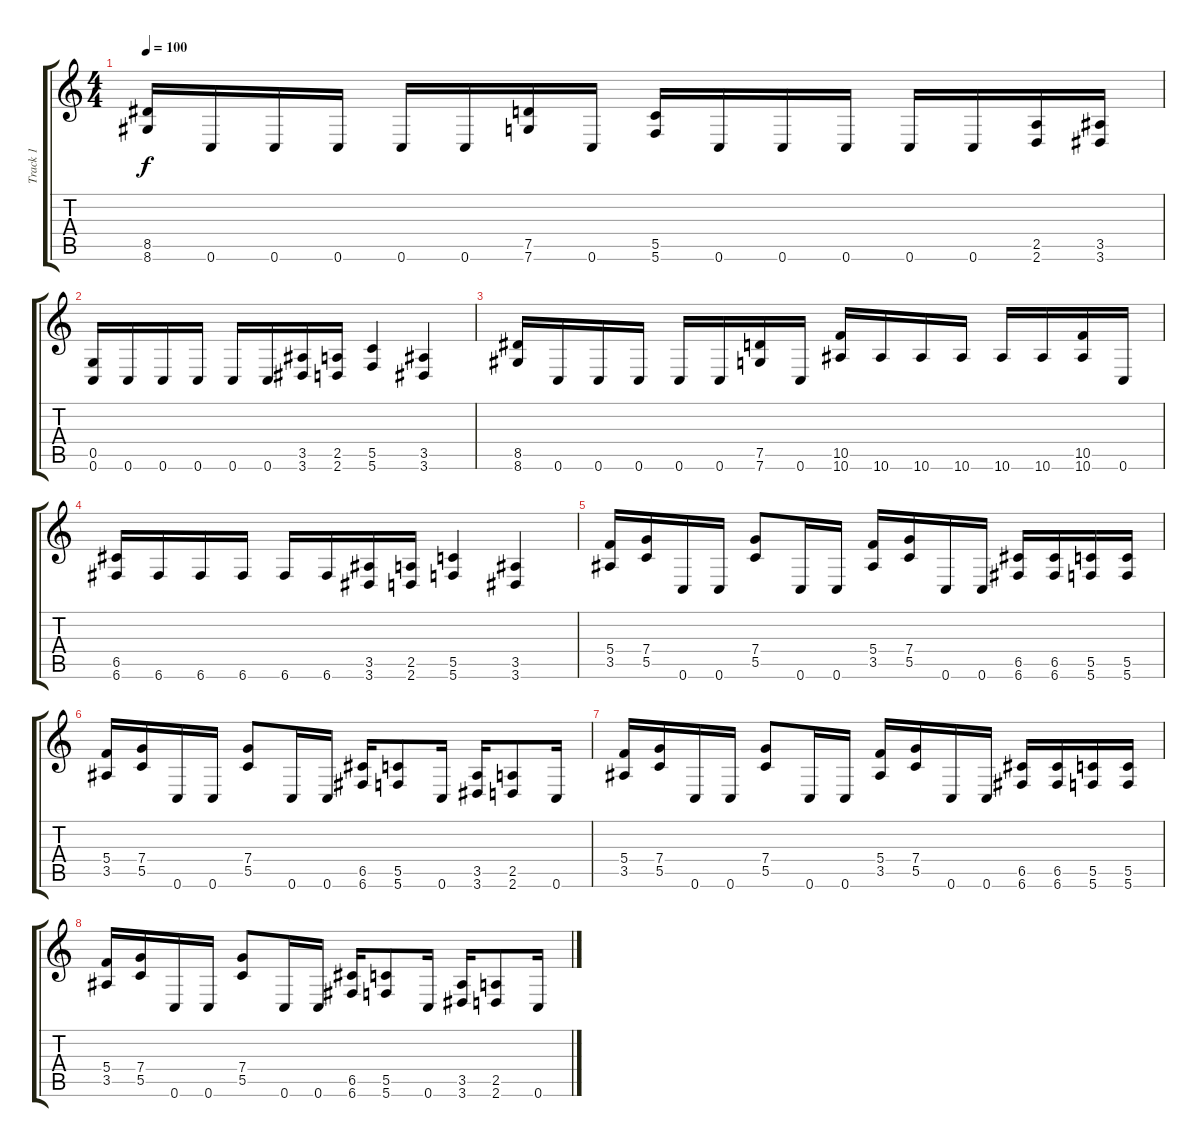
\track ("Track 1" "Track 1") {instrument distortionguitar}
\staff {score tabs}
\tuning (D4 A3 F3 C3 G2 C2) {hide}
\ts (4 4)
\tempo 100
\clef g2
\ks c
(8.5 8.6).16{dy f} 0.6.16 0.6.16 0.6.16 0.6.16 0.6.16 (7.5 7.6).16 0.6.16 (5.5 5.6).16 0.6.16 0.6.16 0.6.16 0.6.16 0.6.16 (2.5 2.6).16 (3.5 3.6).16 |
(0.5 0.6).16 0.6.16 0.6.16 0.6.16 0.6.16 0.6.16 (3.5 3.6).16 (2.5 2.6).16 (5.5 5.6).4 (3.5 3.6).4 |
(8.5 8.6).16 0.6.16 0.6.16 0.6.16 0.6.16 0.6.16 (7.5 7.6).16 0.6.16 (10.5 10.6).16 10.6.16 10.6.16 10.6.16 10.6.16 10.6.16 (10.5 10.6).16 0.6.16 |
(6.5 6.6).16 6.6.16 6.6.16 6.6.16 6.6.16 6.6.16 (3.5 3.6).16 (2.5 2.6).16 (5.5 5.6).4 (3.5 3.6).4 |
(5.4 3.5).16 (7.4 5.5).16 0.6.16 0.6.16 (7.4 5.5).8 0.6.16 0.6.16 (5.4 3.5).16 (7.4 5.5).16 0.6.16 0.6.16 (6.5 6.6).16 (6.5 6.6).16 (5.5 5.6).16 (5.5 5.6).16 |
(5.4 3.5).16 (7.4 5.5).16 0.6.16 0.6.16 (7.4 5.5).8 0.6.16 0.6.16 (6.5 6.6).16 (5.5 5.6).8 0.6.16 (3.5 3.6).16 (2.5 2.6).8 0.6.16 |
(5.4 3.5).16 (7.4 5.5).16 0.6.16 0.6.16 (7.4 5.5).8 0.6.16 0.6.16 (5.4 3.5).16 (7.4 5.5).16 0.6.16 0.6.16 (6.5 6.6).16 (6.5 6.6).16 (5.5 5.6).16 (5.5 5.6).16 |
(5.4 3.5).16 (7.4 5.5).16 0.6.16 0.6.16 (7.4 5.5).8 0.6.16 0.6.16 (6.5 6.6).16 (5.5 5.6).8 0.6.16 (3.5 3.6).16 (2.5 2.6).8 0.6.16
